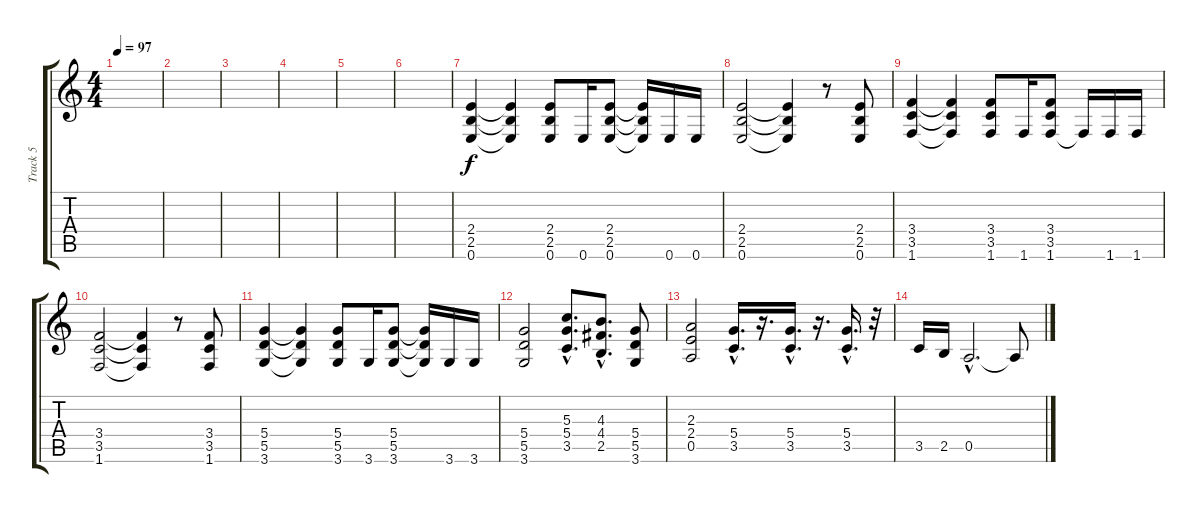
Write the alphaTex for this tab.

\track ("Track 5" "Track 5") {instrument overdrivenguitar}
\staff {score tabs}
\tuning (E4 B3 G3 D3 A2 E2) {hide}
\ts (4 4)
\tempo 97
\clef g2
\ks c
|
|
|
|
|
|
(2.4 2.5 0.6).4 (2.4{t} 2.5{t} 0.6{t}).4 (2.4 2.5 0.6).8 0.6.16 (2.4 2.5 0.6).8 (2.4{t} 2.5{t} 0.6{t}).16 0.6.16 0.6.16 |
(2.4 2.5 0.6).2 (2.4{t} 2.5{t} 0.6{t}).4 r.8 (2.4 2.5 0.6).8 |
(3.4 3.5 1.6).4 (3.4{t} 3.5{t} 1.6{t}).4 (3.4 3.5 1.6).8 1.6.16 (3.4 3.5 1.6).8 1.6{t}.16 1.6.16 1.6.16 |
(3.4 3.5 1.6).2 (3.4{t} 3.5{t} 1.6{t}).4 r.8 (3.4 3.5 1.6).8 |
(5.4 5.5 3.6).4 (5.4{t} 5.5{t} 3.6{t}).4 (5.4 5.5 3.6).8 3.6.16 (5.4 5.5 3.6).8 (5.4{t} 5.5{t} 3.6{t}).16 3.6.16 3.6.16 |
(5.4 5.5 3.6).2 (5.3{hac} 5.4{hac} 3.5{hac}).8{d} (4.3{hac} 4.4{hac} 2.5{hac}).8{d} (5.4 5.5 3.6).8 |
(2.3 2.4 0.5).2 (5.4{hac} 3.5{hac}).16{d} r.16{d} (5.4{hac} 3.5{hac}).16{d} r.16{d} (5.4{hac} 3.5{hac}).16{d} r.32 |
3.5.16 2.5.16 0.5{hac}.2{d} 0.5{t}.8
